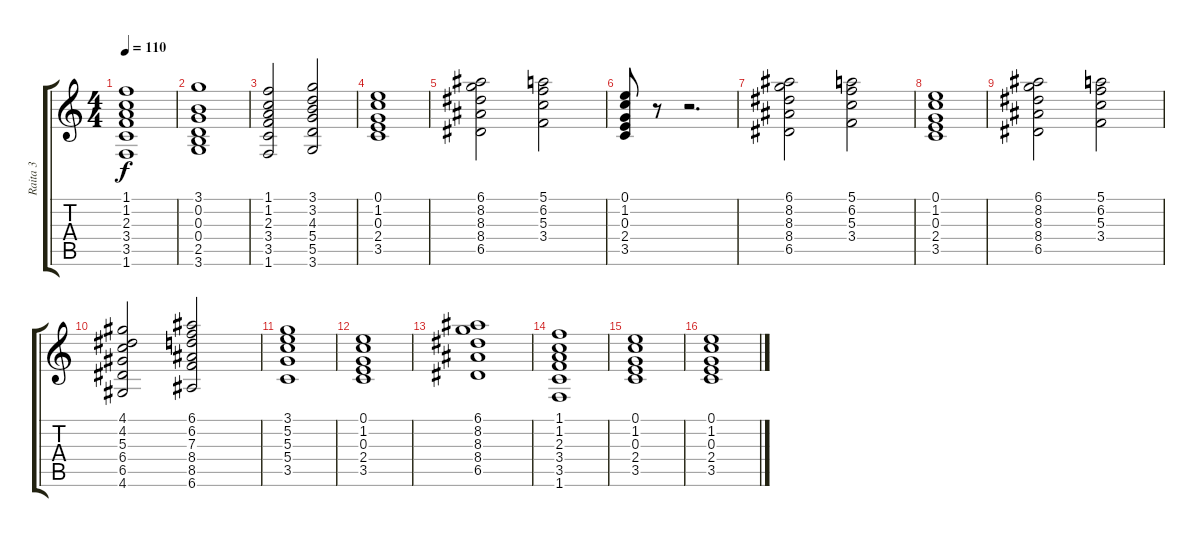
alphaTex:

\track ("Raita 3" "Raita 3") {instrument electricguitarclean}
\staff {score tabs}
\tuning (E4 B3 G3 D3 A2 E2) {hide}
\ts (4 4)
\tempo 110
\clef g2
\ks c
(1.1 1.2 2.3 3.4 3.5 1.6).1{dy f} |
(3.1 0.2 0.3 0.4 2.5 3.6).1 |
(1.1 1.2 2.3 3.4 3.5 1.6).2 (3.1 3.2 4.3 5.4 5.5 3.6).2 |
(0.1 1.2 0.3 2.4 3.5).1 |
(6.1 8.2 8.3 8.4 6.5).2 (5.1 6.2 5.3 3.4).2 |
(0.1 1.2 0.3 2.4 3.5).8 r.8 r.2{d} |
(6.1 8.2 8.3 8.4 6.5).2 (5.1 6.2 5.3 3.4).2 |
(0.1 1.2 0.3 2.4 3.5).1 |
(6.1 8.2 8.3 8.4 6.5).2 (5.1 6.2 5.3 3.4).2 |
(4.1 4.2 5.3 6.4 6.5 4.6).2 (6.1 6.2 7.3 8.4 8.5 6.6).2 |
(3.1 5.2 5.3 5.4 3.5).1 |
(0.1 1.2 0.3 2.4 3.5).1 |
(6.1 8.2 8.3 8.4 6.5).1 |
(1.1 1.2 2.3 3.4 3.5 1.6).1 |
(0.1 1.2 0.3 2.4 3.5).1 |
(0.1 1.2 0.3 2.4 3.5).1
